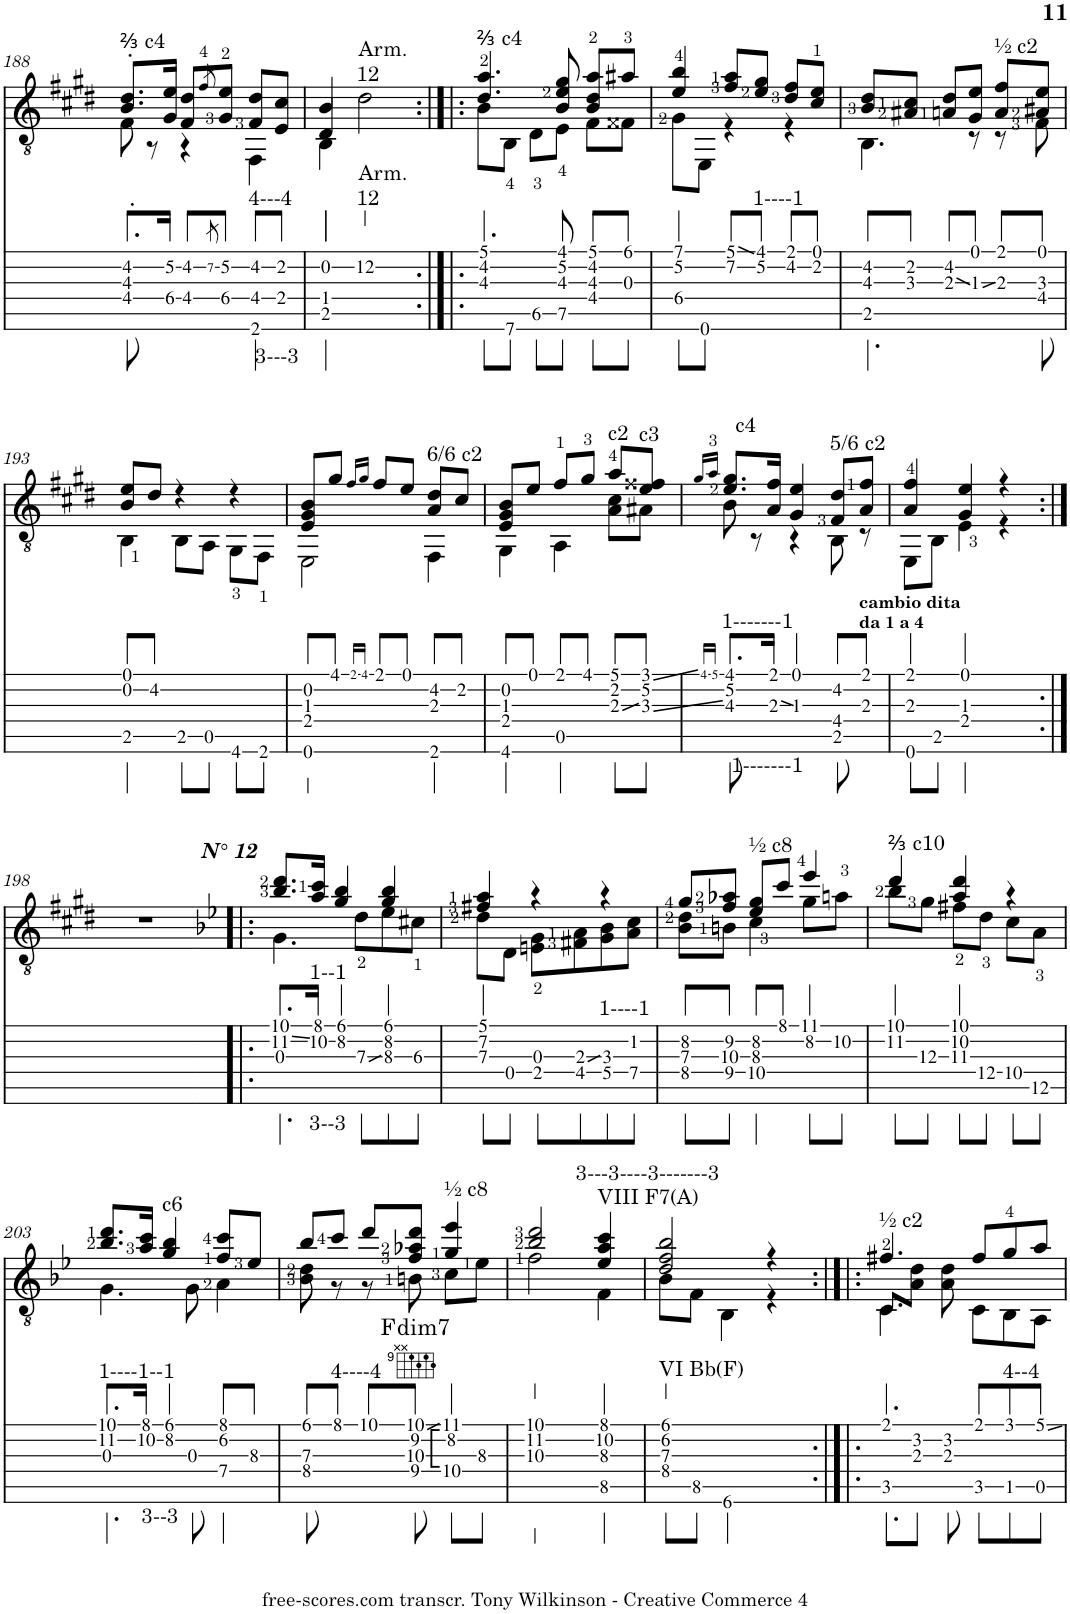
**kern	**harte	**kern
*part2	*part2	*part1
*staff2	*	*staff1
*I"Chitarra classica (Intavolatura)	*	*I"Chitarra 7-corde
!!LO:PB:g=z
*	*	*clefGv2
*k[f#c#g#d#]	*	*k[f#c#g#d#]
*M3/4	*	*M3/4
=188	=188	=188
*^	*	*^
!	!	!	!LO:TX:a:t=⅔ c4	!
8.B/' 8.d#X/'L	8F#X\	.	8.B/' 8.d#/'L	8F#\
.	8r	.	.	8r
16G#X/ 16e/Jk	.	.	16G#/ 16e/Jk	.
8F#/ 8d#/L	4r	.	8F#/ 8d#/L	4r
8qf#X/	.	.	8qf#/	.
8G#/ 8e/J	.	.	8G#/ 8e/J	.
!LO:TX:a:t=4---4	!	!	!	!
!LO:TX:b:t=3---3	!	!	!	!
8F#/ 8d#/L	4FF#X\	.	8F#/ 8d#/L	4FF#\
8E/ 8c#X/J	.	.	8E/ 8c#/J	.
=189	=189	=189	=189	=189
*	*^	*	*	*^
4B/	4BB\	4D#X/	.	4B/	4BB\	4D#/
!	!	!	!	!LO:TX:a:t=Arm.	!	!
!	!	!	!	!LO:TX:a:t=12	!	!
!LO:TX:a:t=Arm.	!	!	!	!	!	!
!LO:TX:a:t=12	!	!	!	!	!	!
2b/	2ryy	2ryy	.	2d#\	2ryy	2ryy
=190:|!|:	=190:|!|:	=190:|!|:	=190:|!|:	=190:|!|:	=190:|!|:	=190:|!|:
!	!	!	!	!LO:TX:a:t=⅔ c4	!	!
*	*v	*v	*	*	*	*
*	*	*	*	*v	*v
4.d#X/ 4.a/	8B\L	.	4.d#/ 4.a/	8B\L
.	8BB\J	.	.	8BB\J
.	8D#X\L	.	.	8D#\L
8B/ 8e/ 8g#X/	8E\J	.	8B/ 8e/ 8g#/	8E\J
8B/ 8d#/ 8a/L	8F#X\L	.	8B/ 8d#/ 8a/L	8F#\L
8a#X/J	8F##X\J	.	8a#X/J	8F##X\J
=191	=191	=191	=191	=191
4e/ 4b/	8G#X\L	.	4e/ 4b/	8G#\L
.	8EE\J	.	.	8EE\J
8f#X/ 8a/L	4r	.	8f#/ 8a/L	4r
!LO:TX:a:t=1----1	!	!	!	!
8e/ 8g#X/J	.	.	8e/ 8g#/J	.
8d#X/ 8f#/L	4r	.	8d#/ 8f#/L	4r
8c#X/ 8e/J	.	.	8c#/ 8e/J	.
=192	=192	=192	=192	=192
8B/ 8d#X/L	4.BB\	.	8B/ 8d#/L	4.BB\
8A#X/ 8c#X/J	.	.	8A#X/ 8c#/J	.
8An/ 8d#/L	.	.	8An/ 8d#/L	.
8G#X/ 8e/J	8r	.	8G#/ 8e/J	8r
!	!	!	!LO:TX:a:t=½ c2	!
8A/ 8f#X/L	8r	.	8A/ 8f#/L	8r
8A#X/ 8e/J	8F#X\	.	8A#X/ 8e/J	8F#\
!!LO:LB:g=z	!!
=193	=193	=193	=193	=193
8B/ 8e/L	4BB\	.	8B/ 8e/L	4BB\
8d#X/J	.	.	8d#/J	.
4r	8BB\L	.	4r	8BB\L
.	8AA\J	.	.	8AA\J
4r	8GG#X\L	.	4r	8GG#\L
.	8FF#X\J	.	.	8FF#\J
=194	=194	=194	=194	=194
*	*^	*	*	*^
8E/ 8G#X/ 8B/L	2EE\	2ryy	.	8E/ 8G#/ 8B/L	2EE\	2ryy
8g#X/J	.	.	.	8g#/J	.	.
16qf#X/LL	.	.	.	16qf#/LL	.	.
16qg#/JJ	.	.	.	16qg#/JJ	.	.
8f#/L	.	.	.	8f#/L	.	.
8e/J	.	.	.	8e/J	.	.
!	!	!	!	!LO:TX:a:t=6/6 c2	!	!
8A/ 8d#X/L	4ryy	4FF#X\	.	8A/ 8d#/L	4ryy	4FF#\
8c#X/J	.	.	.	8c#/J	.	.
*	*v	*v	*	*	*	*
*	*	*	*	*v	*v
=195	=195	=195	=195	=195
8E/ 8G#X/ 8B/L	4GG#X\	.	8E/ 8G#/ 8B/L	4GG#\
8e/J	.	.	8e/J	.
8f#X/L	4AA\	.	8f#/L	4AA\
8g#X/J	.	.	8g#/J	.
!	!	!	!LO:TX:a:t=c2	!
8a/L	8A\ 8c#X\L	.	8a/L	8A\ 8c#\L
!	!	!	!LO:TX:a:t=c3	!
8e/ 8f##X/J	8A#X\J	.	8e/ 8f##X/J	8A#X\J
=196	=196	=196	=196	=196
16qg#X/LL	.	.	16qg#/LL	.
16qa/JJ	.	.	16qa/JJ	.
!	!	!	!LO:TX:a:t=c4	!
!LO:TX:a:t=1-------1	!	!	!	!
!LO:TX:b:t=1-------1	!	!	!	!
8.e/ 8.g#/L	8B\	.	8.e/ 8.g#/L	8B\
.	8r	.	.	8r
16A/ 16f#X/Jk	.	.	16A/ 16f#/Jk	.
4G#X/ 4e/	4r	.	4G#/ 4e/	4r
!	!	!	!LO:TX:a:t=5/6 c2	!
8F#X/ 8d#X/L	8BB\	.	8F#/ 8d#/L	8BB\
!LO:TX:a:B:t=cambio dita	!	!	!	!
!LO:TX:a:t=da 1 a 4	!	!	!	!
8A/ 8f#/J	8r	.	8A/ 8f#/J	8r
=197	=197	=197	=197	=197
4A/ 4f#X/	8EE\L	.	4A/ 4f#/	8EE\L
.	8BB\J	.	.	8BB\J
4G#X/ 4e/	4E\	.	4G#/ 4e/	4E\
4r	4r	.	4r	4r
*v	*v	*	*	*
*	*	*v	*v
!!LO:LB:g=z
=198:|!	=198:|!	=198:|!
2.r	.	2.r
=199!|:	=199!|:	=199!|:
*k[b-e-]	*	*k[b-e-]
*^	*	*^
!	!	!	!LO:TX:a:Bi:t=N° 12	!
8.b-/ 8.dd/L	4.G\	.	8.b-/ 8.dd/L	4.G\
!LO:TX:a:t=1--1	!	!	!	!
!LO:TX:b:t=3--3	!	!	!	!
16a/ 16cc/Jk	.	.	16a/ 16cc/Jk	.
4g/ 4b-/	.	.	4g/ 4b-/	.
.	8d\L	.	.	8d\L
4g/ 4b-/	8e-\	.	4g/ 4b-/	8e-\
.	8c#X\J	.	.	8c#X\J
=200	=200	=200	=200	=200
4f#X/ 4a/	8d\L	.	4f#X/ 4a/	8d\L
.	8D\J	.	.	8D\J
4r	8En\ 8G\L	.	4r	8En\ 8G\L
!	!LO:TX:b:t=3---3----3-------3	!	!	!
.	8F#X\ 8A\	.	.	8F#X\ 8A\
!LO:TX:a:t=1----1	!	!	!	!
4r	8G\ 8B-\	.	4r	8G\ 8B-\
.	8A\ 8c\J	.	.	8A\ 8c\J
=201	=201	=201	=201	=201
8g/L	8B-\ 8d\L	.	8g/L	8B-\ 8d\L
8f/ 8a-X/J	8Bn\J	.	8f/ 8a-X/J	8Bn\J
!	!	!	!LO:TX:a:t=½ c8	!
8e-/ 8g/L	4c\	.	8e-/ 8g/L	4c\
8cc/J	.	.	8cc/J	.
4ee-/	8g\L	.	4ee-/	8g\L
.	8an\J	.	.	8an\J
=202	=202	=202	=202	=202
!	!	!	!LO:TX:a:t=⅔ c10	!
4dd/	8b-\L	.	4dd/	8b-\L
.	8g\J	.	.	8g\J
4a/ 4dd/	8f#X\L	.	4a/ 4dd/	8f#X\L
.	8d\J	.	.	8d\J
4r	8c\L	.	4r	8c\L
.	8A\J	.	.	8A\J
!!LO:LB:g=z	!!
=203	=203	=203	=203	=203
!LO:TX:a:t=1----1--1	!	!	!	!
8.b-/ 8.dd/L	4.G\	.	8.b-/ 8.dd/L	4.G\
!LO:TX:b:t=3--3	!	!	!	!
16a/ 16cc/Jk	.	.	16a/ 16cc/Jk	.
!	!	!	!LO:TX:a:t=c6	!
4g/ 4b-/	.	.	4g/ 4b-/	.
.	8G\	.	.	8G\
8f/ 8cc/L	4A\	.	8f/ 8cc/L	4A\
8e-/J	.	.	8e-/J	.
=204	=204	=204	=204	=204
8b-/L	8B-\ 8d\	.	8b-/L	8B-\ 8d\
!LO:TX:a:t=4----4	!	!	!	!
8cc/J	8r	.	8cc/J	8r
8dd/L	8r	.	8dd/L	8r
!	!	!LO:H:kt=dim7	!	!
8f/ 8a-X/ 8dd/J	8Bn\	F:dim7	8f/ 8a-X/ 8dd/J	8Bn\
!	!	!	!LO:TX:a:t=½ c8	!
4g/ 4ee-/	8c\L	.	4g/ 4ee-/	8c\L
.	8e-\J	.	.	8e-\J
=205	=205	=205	=205	=205
2b-/ 2dd/	2f\	.	2b-/ 2dd/	2f\
!	!	!	!LO:TX:a:t=VIII F7(A)	!
4e-/ 4a/ 4cc/	4F\	.	4e-/ 4a/ 4cc/	4F\
=206	=206	=206	=206	=206
!LO:TX:a:t=VI Bb(F)	!	!	!	!
2d/ 2f/ 2b-/	8B-\L	.	2d/ 2f/ 2b-/	8B-\L
.	8F\J	.	.	8F\J
.	4BB-\	.	.	4BB-\
4r	4r	.	4r	4r
=207:|!|:	=207:|!|:	=207:|!|:	=207:|!|:	=207:|!|:
*	*^	*	*	*^
!	!	!	!	!LO:TX:a:t=½ c2	!	!
4.f#X/	8C\L	4.C\	.	4.f#X/	8C/L	4.C\
.	8A\ 8d\J	.	.	.	8A\ 8d\J	.
.	8A\ 8d\	.	.	.	8A\ 8d\	.
8f#/L	8C\L	4.ryy	.	8f#/L	8C\L	4.ryy
!LO:TX:a:t=4--4	!	!	!	!	!	!
8g/	8BB-\	.	.	8g/	8BB-\	.
8a/J	8AA\J	.	.	8a/J	8AA\J	.
*v	*v	*v	*	*	*	*
*	*	*v	*v	*v
=	=	=
*-	*-	*-
